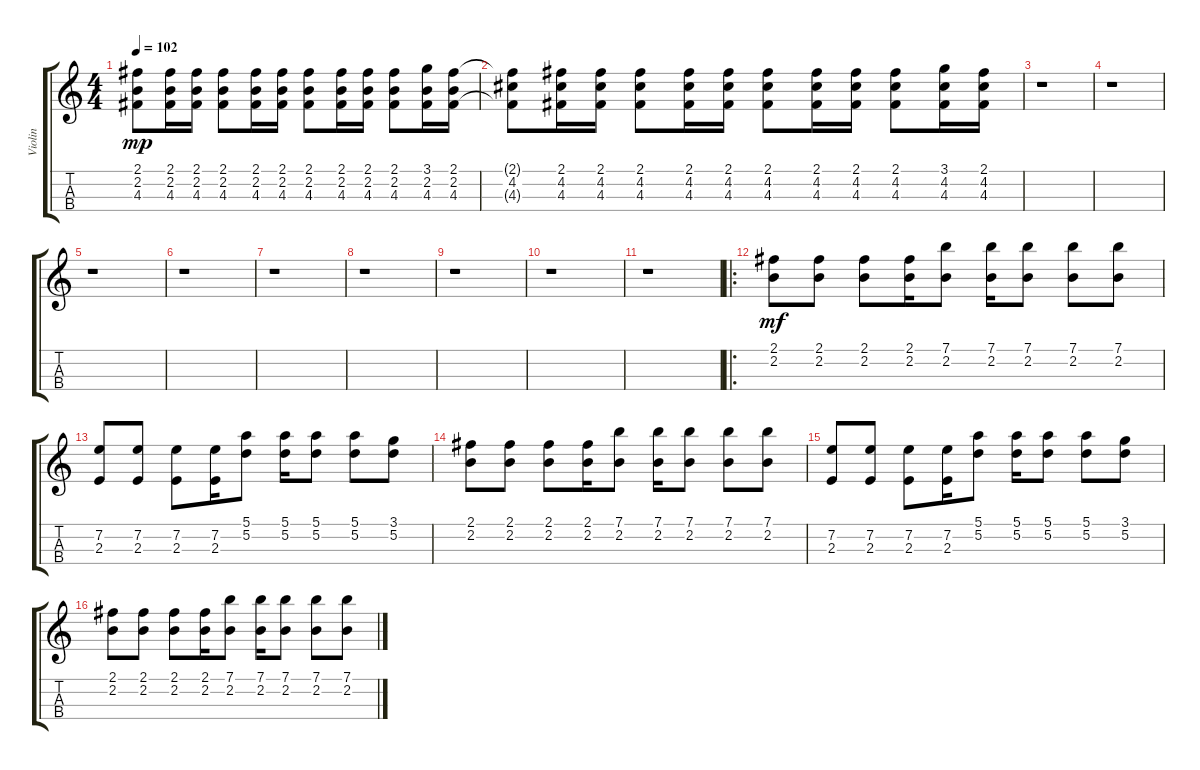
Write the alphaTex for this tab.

\track ("Violin" "Violin") {instrument violin}
\staff {score tabs}
\tuning (E5 A4 D4 G3) {hide}
\ts (4 4)
\tempo 102
\clef g2
\ks c
(2.1{t} 2.2 4.3{t}).8{dy mp} (2.1 2.2 4.3).16 (2.1 2.2 4.3).16 (2.1 2.2 4.3).8 (2.1 2.2 4.3).16 (2.1 2.2 4.3).16 (2.1 2.2 4.3).8 (2.1 2.2 4.3).16 (2.1 2.2 4.3).16 (2.1 2.2 4.3).8 (3.1 2.2 4.3).16 (2.1 2.2 4.3).16 |
(2.1{t} 4.2 4.3{t}).8 (2.1 4.2 4.3).16 (2.1 4.2 4.3).16 (2.1 4.2 4.3).8 (2.1 4.2 4.3).16 (2.1 4.2 4.3).16 (2.1 4.2 4.3).8 (2.1 4.2 4.3).16 (2.1 4.2 4.3).16 (2.1 4.2 4.3).8 (3.1 4.2 4.3).16 (2.1 4.2 4.3).16 |
r.1 |
r.1 |
r.1 |
r.1 |
r.1 |
r.1 |
r.1 |
r.1 |
r.1 |
\ro
(2.1 2.2).8{dy mf} (2.1 2.2).8 (2.1 2.2).8 (2.1 2.2).16 (7.1 2.2).8 (7.1 2.2).16 (7.1 2.2).8 (7.1 2.2).8 (7.1 2.2).8 |
(7.2 2.3).8 (7.2 2.3).8 (7.2 2.3).8 (7.2 2.3).16 (5.1 5.2).8 (5.1 5.2).16 (5.1 5.2).8 (5.1 5.2).8 (3.1 5.2).8 |
(2.1 2.2).8 (2.1 2.2).8 (2.1 2.2).8 (2.1 2.2).16 (7.1 2.2).8 (7.1 2.2).16 (7.1 2.2).8 (7.1 2.2).8 (7.1 2.2).8 |
(7.2 2.3).8 (7.2 2.3).8 (7.2 2.3).8 (7.2 2.3).16 (5.1 5.2).8 (5.1 5.2).16 (5.1 5.2).8 (5.1 5.2).8 (3.1 5.2).8 |
(2.1 2.2).8 (2.1 2.2).8 (2.1 2.2).8 (2.1 2.2).16 (7.1 2.2).8 (7.1 2.2).16 (7.1 2.2).8 (7.1 2.2).8 (7.1 2.2).8
